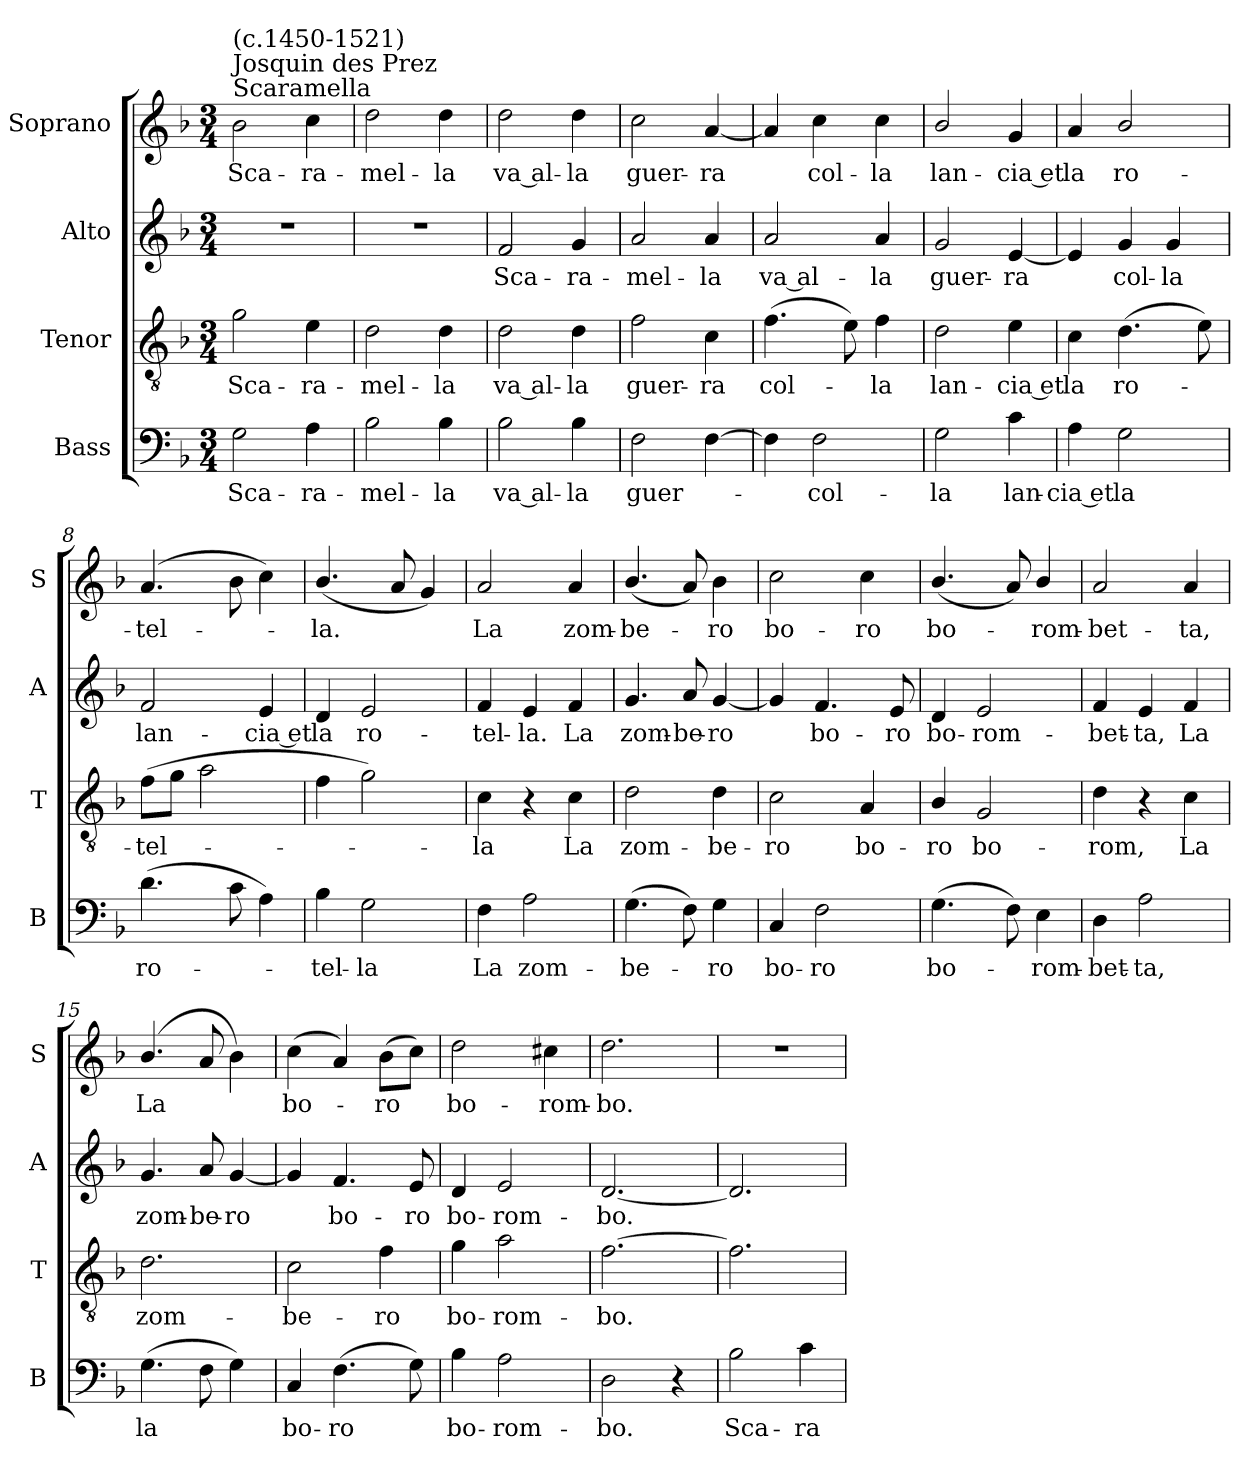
**kern	**text	**kern	**text	**kern	**text	**kern	**text
*part4	*part4	*part3	*part3	*part2	*part2	*part1	*part1
*staff4	*staff4	*staff3	*staff3	*staff2	*staff2	*staff1	*staff1
*I"Bass	*	*I"Tenor	*	*I"Alto	*	*I"Soprano	*
*I'B	*	*I'T	*	*I'A	*	*I'S	*
*clefF4	*	*clefGv2	*	*clefG2	*	*clefG2	*
*k[b-]	*	*k[b-]	*	*k[b-]	*	*k[b-]	*
*F:	*	*F:	*	*F:	*	*F:	*
*M3/4	*	*M3/4	*	*M3/4	*	*M3/4	*
*MM121	*	*MM121	*	*MM121	*	*MM121	*
=1	=1	=1	=1	=1	=1	=1	=1
!	!	!	!	!	!	!LO:TX:a:t=Scaramella	!
!	!	!	!	!	!	!LO:TX:a:t=Josquin des Prez	!
!	!	!	!	!	!	!LO:TX:a:t=(c.1450-1521)	!
!	!LO:LY:b	!	!LO:LY:b	!	!	!	!LO:LY:b
2G\	Sca-	2g\	Sca-	2.r	.	2b-\	Sca-
!	!LO:LY:b	!	!LO:LY:b	!	!	!	!LO:LY:b
4A\	-ra-	4e\	-ra-	.	.	4cc\	-ra-
=2	=2	=2	=2	=2	=2	=2	=2
!	!LO:LY:b	!	!LO:LY:b	!	!	!	!LO:LY:b
2B-\	-mel-	2d\	-mel-	2.r	.	2dd\	-mel-
!	!LO:LY:b	!	!LO:LY:b	!	!	!	!LO:LY:b
4B-\	-la	4d\	-la	.	.	4dd\	-la
=3	=3	=3	=3	=3	=3	=3	=3
!	!LO:LY:b	!	!LO:LY:b	!	!LO:LY:b	!	!LO:LY:b
2B-\	va al-	2d\	va al-	2f/	Sca-	2dd\	va al-
!	!LO:LY:b	!	!LO:LY:b	!	!LO:LY:b	!	!LO:LY:b
4B-\	-la	4d\	-la	4g/	-ra-	4dd\	-la
=4	=4	=4	=4	=4	=4	=4	=4
!	!LO:LY:b	!	!LO:LY:b	!	!LO:LY:b	!	!LO:LY:b
2F\	guer-	2f\	guer-	2a/	-mel-	2cc\	guer-
!	!	!	!LO:LY:b	!	!LO:LY:b	!	!LO:LY:b
[4F\	.	4c\	-ra	4a/	-la	[4a/	-ra
=5	=5	=5	=5	=5	=5	=5	=5
!	!	!	!LO:LY:b	!	!LO:LY:b	!	!
4F\]	.	(>4.f\	col-	2a/	va al-	4a/]	.
!	!LO:LY:b	!	!	!	!	!	!LO:LY:b
2F\	col-	.	.	.	.	4cc\	col-
.	.	8e\)	.	.	.	.	.
!	!	!	!LO:LY:b	!	!LO:LY:b	!	!LO:LY:b
.	.	4f\	la	4a/	-la	4cc\	-la
=6	=6	=6	=6	=6	=6	=6	=6
!	!LO:LY:b	!	!LO:LY:b	!	!LO:LY:b	!	!LO:LY:b
2G\	-la	2d\	lan-	2g/	guer-	2b-/	lan-
!	!LO:LY:b	!	!LO:LY:b	!	!LO:LY:b	!	!LO:LY:b
4c\	lan-	4e\	-cia et	[4e/	-ra	4g/	-cia et
=7	=7	=7	=7	=7	=7	=7	=7
!	!LO:LY:b	!	!LO:LY:b	!	!	!	!LO:LY:b
4A\	-cia et	4c\	la	4e/]	.	4a/	la
!	!LO:LY:b	!	!LO:LY:b	!	!LO:LY:b	!	!LO:LY:b
2G\	la	(>4.d\	ro-	4g/	col-	2b-/	ro-
!	!	!	!	!	!LO:LY:b	!	!
.	.	.	.	4g/	-la	.	.
.	.	8e\)	.	.	.	.	.
=8	=8	=8	=8	=8	=8	=8	=8
!	!LO:LY:b	!	!LO:LY:b	!	!LO:LY:b	!	!LO:LY:b
(>4.d\	ro-	(>8f\L	tel-	2f/	lan-	(>4.a/	-tel-
.	.	8g\J	.	.	.	.	.
.	.	2a\	.	.	.	.	.
8c\	.	.	.	.	.	8b-\	.
!	!	!	!	!	!LO:LY:b	!	!
4A\)	.	.	.	4e/	-cia et	4cc\)	.
=9	=9	=9	=9	=9	=9	=9	=9
!	!LO:LY:b	!	!	!	!LO:LY:b	!	!LO:LY:b
4B-\	tel-	4f\	.	4d/	la	(<4.b-/	la.
!	!LO:LY:b	!	!	!	!LO:LY:b	!	!
2G\	-la	2g\)	.	2e/	ro-	.	.
.	.	.	.	.	.	8a/	.
.	.	.	.	.	.	4g/)	.
!!LO:LB:g=z
=10	=10	=10	=10	=10	=10	=10	=10
!	!LO:LY:b	!	!LO:LY:b	!	!LO:LY:b	!	!LO:LY:b
4F\	La	4c\	la	4f/	-tel-	2a/	La
!	!LO:LY:b	!	!	!	!LO:LY:b	!	!
2A\	zom-	4r	.	4e/	-la.	.	.
!	!	!	!LO:LY:b	!	!LO:LY:b	!	!LO:LY:b
.	.	4c\	La	4f/	La	4a/	zom-
=11	=11	=11	=11	=11	=11	=11	=11
!	!LO:LY:b	!	!LO:LY:b	!	!LO:LY:b	!	!LO:LY:b
(>4.G\	-be-	2d\	zom-	4.g/	zom-	(<4.b-/	-be-
!	!	!	!	!	!LO:LY:b	!	!
8F\)	.	.	.	8a/	-be-	8a/)	.
!	!LO:LY:b	!	!LO:LY:b	!	!LO:LY:b	!	!LO:LY:b
4G\	ro	4d\	-be-	[4g/	-ro	4b-\	ro
=12	=12	=12	=12	=12	=12	=12	=12
!	!LO:LY:b	!	!LO:LY:b	!	!	!	!LO:LY:b
4C/	bo-	2c\	-ro	4g/]	.	2cc\	bo-
!	!LO:LY:b	!	!	!	!LO:LY:b	!	!
2F\	-ro	.	.	4.f/	bo-	.	.
!	!	!	!LO:LY:b	!	!	!	!LO:LY:b
.	.	4A/	bo-	.	.	4cc\	-ro
!	!	!	!	!	!LO:LY:b	!	!
.	.	.	.	8e/	-ro	.	.
=13	=13	=13	=13	=13	=13	=13	=13
!	!LO:LY:b	!	!LO:LY:b	!	!LO:LY:b	!	!LO:LY:b
(>4.G\	bo-	4B-/	-ro	4d/	bo-	(<4.b-/	bo-
!	!	!	!LO:LY:b	!	!LO:LY:b	!	!
.	.	2G/	bo-	2e/	-rom-	.	.
8F\)	.	.	.	.	.	8a/)	.
!	!LO:LY:b	!	!	!	!	!	!LO:LY:b
4E\	rom-	.	.	.	.	4b-/	rom-
=14	=14	=14	=14	=14	=14	=14	=14
!	!LO:LY:b	!	!LO:LY:b	!	!LO:LY:b	!	!LO:LY:b
4D\	-bet-	4d\	-rom,	4f/	-bet-	2a/	-bet-
!	!LO:LY:b	!	!	!	!LO:LY:b	!	!
2A\	-ta,	4r	.	4e/	-ta,	.	.
!	!	!	!LO:LY:b	!	!LO:LY:b	!	!LO:LY:b
.	.	4c\	La	4f/	La	4a/	-ta,
=15	=15	=15	=15	=15	=15	=15	=15
!	!LO:LY:b	!	!LO:LY:b	!	!LO:LY:b	!	!LO:LY:b
(>4.G\	la	2.d\	zom-	4.g/	zom-	(<4.b-/	La
!	!	!	!	!	!LO:LY:b	!	!
8F\	.	.	.	8a/	-be-	8a/	.
!	!	!	!	!	!LO:LY:b	!	!
4G\)	.	.	.	[4g/	-ro	4b-\)	.
=16	=16	=16	=16	=16	=16	=16	=16
!	!LO:LY:b	!	!LO:LY:b	!	!	!	!LO:LY:b
4C/	bo-	2c\	-be-	4g/]	.	(<4cc\	bo-
!	!LO:LY:b	!	!	!	!LO:LY:b	!	!
(>4.F\	-ro	.	.	4.f/	bo-	4a/)	.
!	!	!	!LO:LY:b	!	!	!	!LO:LY:b
.	.	4f\	-ro	.	.	(>8b-\L	ro
!	!	!	!	!	!LO:LY:b	!	!
8G\)	.	.	.	8e/	-ro	8cc\J)	.
=17	=17	=17	=17	=17	=17	=17	=17
!	!LO:LY:b	!	!LO:LY:b	!	!LO:LY:b	!	!LO:LY:b
4B-\	bo-	4g\	bo-	4d/	bo-	2dd\	bo-
!	!LO:LY:b	!	!LO:LY:b	!	!LO:LY:b	!	!
2A\	-rom-	2a\	-rom-	2e/	-rom-	.	.
!	!	!	!	!	!	!	!LO:LY:b
.	.	.	.	.	.	4cc#X\	-rom-
=18	=18	=18	=18	=18	=18	=18	=18
!	!LO:LY:b	!	!LO:LY:b	!	!LO:LY:b	!	!LO:LY:b
2D\	-bo.	[2.f\	-bo.	[2.d/	-bo.	2.dd\	-bo.
4r	.	.	.	.	.	.	.
=19	=19	=19	=19	=19	=19	=19	=19
!	!LO:LY:b	!	!	!	!	!	!
2B-\	Sca-	2.f\]	.	2.d/]	.	2.r	.
!	!LO:LY:b	!	!	!	!	!	!
4c\	-ra-	.	.	.	.	.	.
=	=	=	=	=	=	=	=
*-	*-	*-	*-	*-	*-	*-	*-
